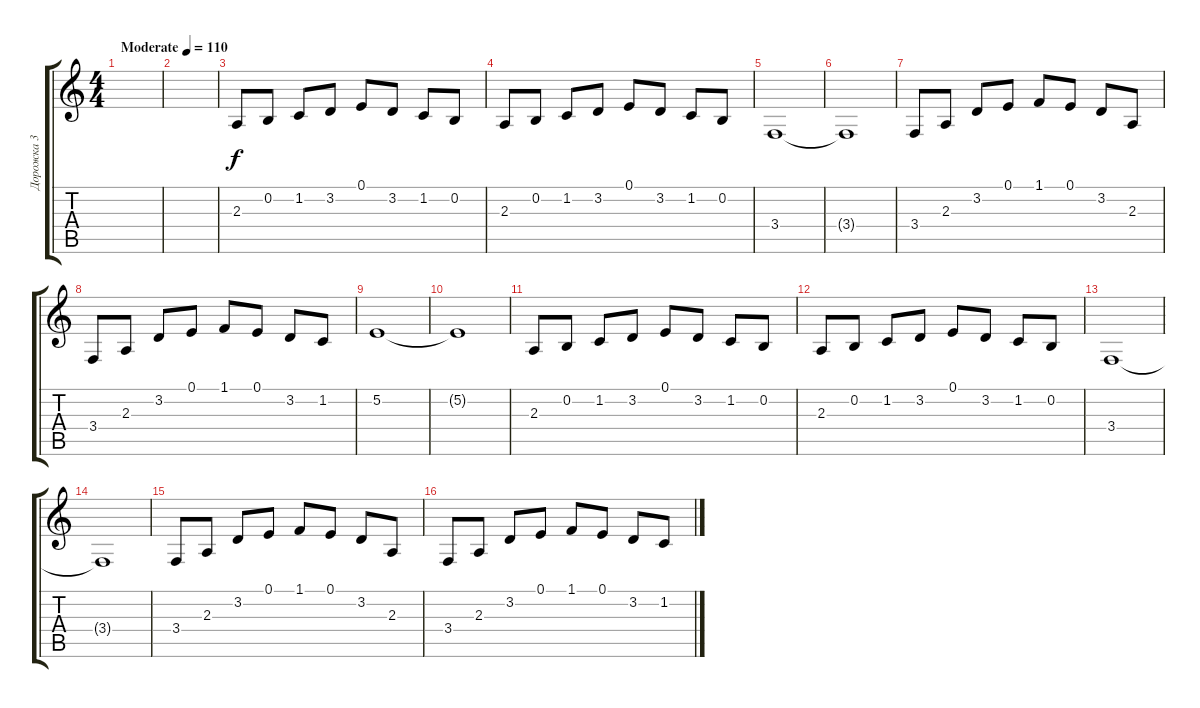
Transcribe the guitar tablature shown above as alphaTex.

\track ("Дорожка 3" "Дорожка 3") {instrument violin}
\staff {score tabs}
\tuning (E4 B3 G3 D3 A2 E2) {hide}
\ts (4 4)
\tempo (110 "Moderate")
\clef g2
\ks c
|
|
2.3.8 0.2.8 1.2.8 3.2.8 0.1.8 3.2.8 1.2.8 0.2.8 |
2.3.8 0.2.8 1.2.8 3.2.8 0.1.8 3.2.8 1.2.8 0.2.8 |
3.4.1 |
3.4{t}.1 |
3.4.8 2.3.8 3.2.8 0.1.8 1.1.8 0.1.8 3.2.8 2.3.8 |
3.4.8 2.3.8 3.2.8 0.1.8 1.1.8 0.1.8 3.2.8 1.2.8 |
5.2.1 |
5.2{t}.1 |
2.3.8 0.2.8 1.2.8 3.2.8 0.1.8 3.2.8 1.2.8 0.2.8 |
2.3.8 0.2.8 1.2.8 3.2.8 0.1.8 3.2.8 1.2.8 0.2.8 |
3.4.1 |
3.4{t}.1 |
3.4.8 2.3.8 3.2.8 0.1.8 1.1.8 0.1.8 3.2.8 2.3.8 |
3.4.8 2.3.8 3.2.8 0.1.8 1.1.8 0.1.8 3.2.8 1.2.8
